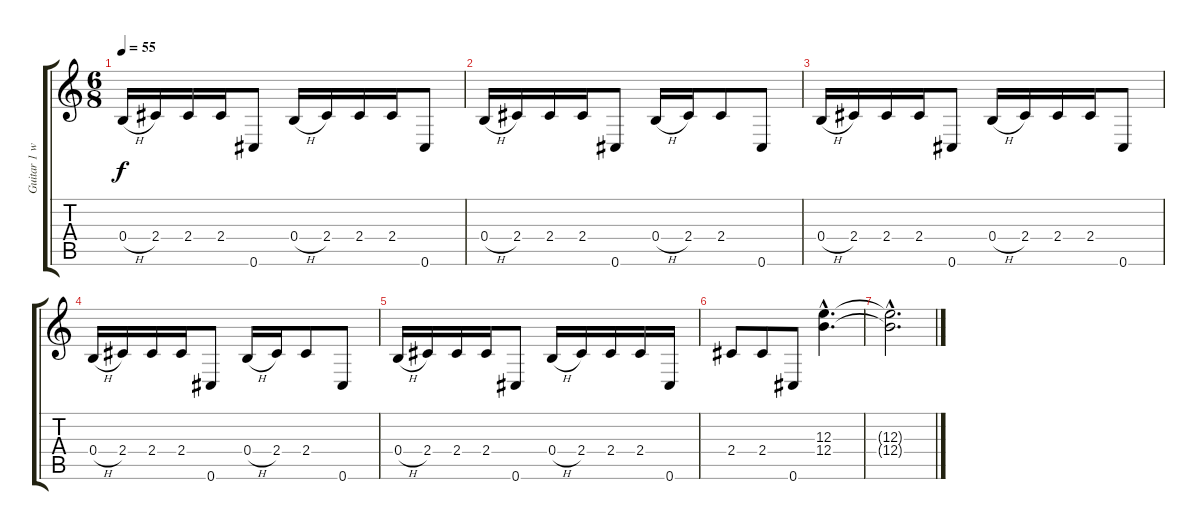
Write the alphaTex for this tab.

\track ("Guitar 1 w/ Distorsion " "Guitar 1 w") {instrument distortionguitar}
\staff {score tabs}
\tuning (Db4 Ab3 E3 B2 Gb2 Db2) {hide}
\ts (6 8)
\tempo 55
\clef g2
\ks c
0.4{h}.16{dy f} 2.4.16 2.4.16 2.4.16 0.6.8 0.4{h}.16 2.4.16 2.4.16 2.4.16 0.6.8 |
0.4{h}.16 2.4.16 2.4.16 2.4.16 0.6.8 0.4{h}.16 2.4.16 2.4.8 0.6.8 |
0.4{h}.16 2.4.16 2.4.16 2.4.16 0.6.8 0.4{h}.16 2.4.16 2.4.16 2.4.16 0.6.8 |
0.4{h}.16 2.4.16 2.4.16 2.4.16 0.6.8 0.4{h}.16 2.4.16 2.4.8 0.6.8 |
0.4{h}.16 2.4.16 2.4.16 2.4.16 0.6.8 0.4{h}.16 2.4.16 2.4.16 2.4.16 0.6.16 |
2.4.8 2.4.8 0.6.8 (12.3{hac} 12.4{hac}).4{d} |
(12.3{hac t} 12.4{hac t}).2{d}
